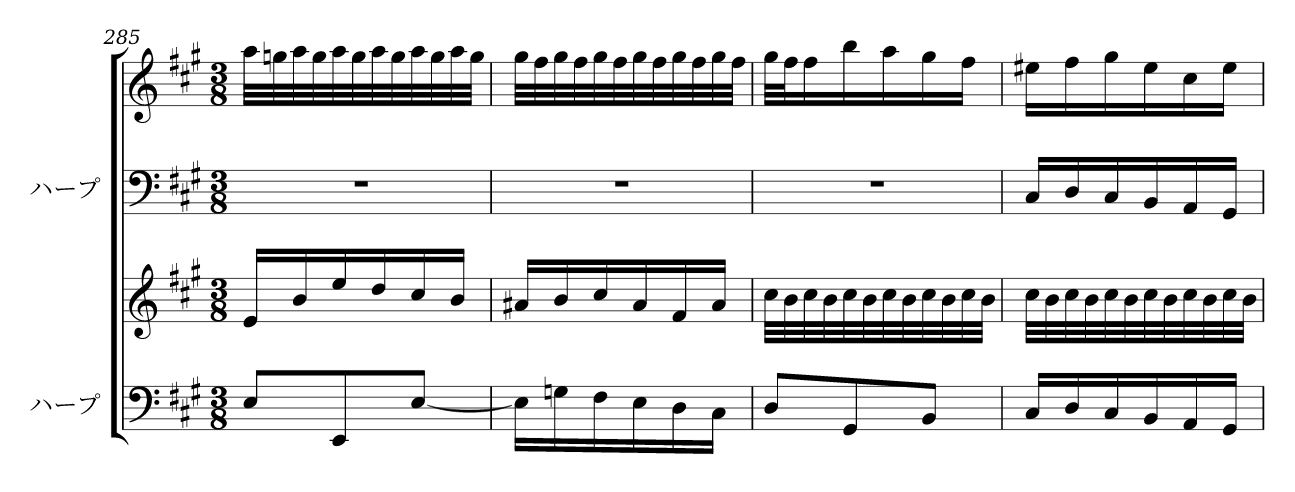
**kern	**kern	**kern	**kern
*part2	*part2	*part1	*part1
*staff4	*staff3	*staff2	*staff1
*I"ハープ	*	*I"ハープ	*
*clefF4	*clefG2	*clefF4	*clefG2
*k[f#c#g#]	*k[f#c#g#]	*k[f#c#g#]	*k[f#c#g#]
*M3/8	*M3/8	*M3/8	*M3/8
=285	=285	=285	=285
8E/L	16e/LL	4.r	32aa\LLL
.	.	.	32ggn\
.	16b/	.	32aa\
.	.	.	32gg\
8EE/	16ee/	.	32aa\
.	.	.	32gg\
.	16dd/	.	32aa\
.	.	.	32gg\
[8E/J	16cc#/	.	32aa\
.	.	.	32gg\
.	16b/JJ	.	32aa\
.	.	.	32gg\JJJ
!!LO:LB:g=z
=286	=286	=286	=286
16E\LL]	16a#X/LL	4.r	32gg#\LLL
.	.	.	32ff#\
16Gn\	16b/	.	32gg#\
.	.	.	32ff#\
16F#\	16cc#/	.	32gg#\
.	.	.	32ff#\
16E\	16a#/	.	32gg#\
.	.	.	32ff#\
16D\	16f#/	.	32gg#\
.	.	.	32ff#\
16C#\JJ	16a#/JJ	.	32gg#\
.	.	.	32ff#\JJJ
=287	=287	=287	=287
8D/L	32cc#\LLL	4.r	32gg#\LLL
.	32b\	.	32ff#\J
.	32cc#\	.	16ff#\
.	32b\	.	.
8GG#/	32cc#\	.	16bb\
.	32b\	.	.
.	32cc#\	.	16aa\
.	32b\	.	.
8BB/J	32cc#\	.	16gg#\
.	32b\	.	.
.	32cc#\	.	16ff#\JJ
.	32b\JJJ	.	.
=288	=288	=288	=288
16C#/LL	32cc#\LLL	16C#/LL	16ee#X\LL
.	32b\	.	.
16D/	32cc#\	16D/	16ff#\
.	32b\	.	.
16C#/	32cc#\	16C#/	16gg#\
.	32b\	.	.
16BB/	32cc#\	16BB/	16ee#\
.	32b\	.	.
16AA/	32cc#\	16AA/	16cc#\
.	32b\	.	.
16GG#/JJ	32cc#\	16GG#/JJ	16ee#\JJ
.	32b\JJJ	.	.
=	=	=	=
*-	*-	*-	*-
